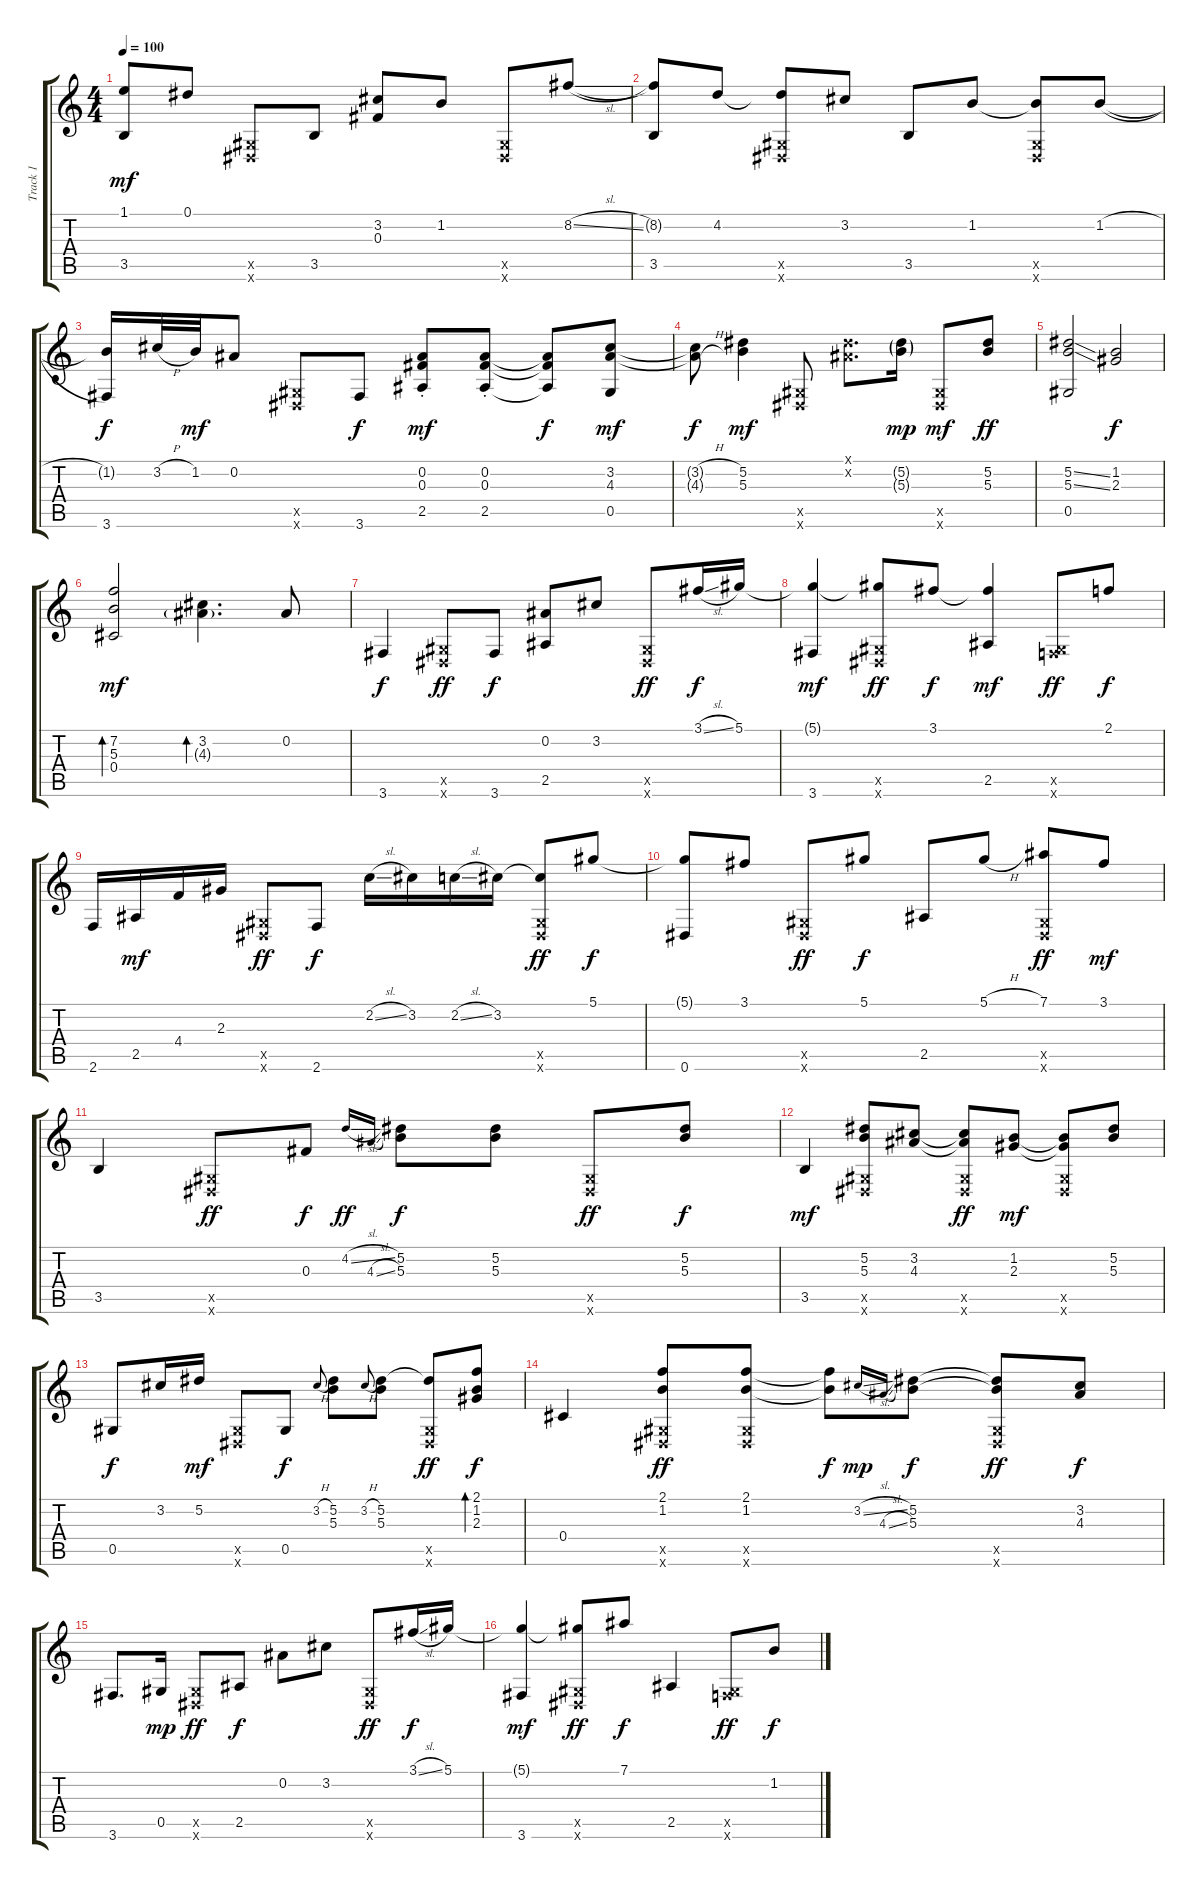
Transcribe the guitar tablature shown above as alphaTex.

\track ("Track 1" "Track 1") {instrument acousticguitarsteel}
\staff {score tabs}
\tuning (Eb4 Bb3 Gb3 Db3 Ab2 Eb2) {hide}
\ts (4 4)
\tempo 100
\clef g2
\ks c
(1.1{t} 3.5).8{dy mf} 0.1.8 (0.5{x} 0.6{x}).8 3.5.8 (3.2 0.3).8 1.2.8 (0.5{x} 0.6{x}).8 8.2{sl}.8 |
(8.2{t} 3.5).8 4.2.8 (4.2{t} 0.5{x} 0.6{x}).8 3.2.8 3.5.8 1.2.8 (1.2{t} 0.5{x} 0.6{x}).8 1.2{h}.8 |
(1.2{t} 3.6).16{dy f} 3.2{h}.32 1.2.32{dy mf} 0.2.8 (0.5{x} 0.6{x}).8 3.6.8{dy f} (0.2{st} 0.3{st} 2.5{st}).8{dy mf} (0.2{st} 0.3{st} 2.5{st}).8 (0.2{t} 0.3{t} 2.5{t}).8{dy f} (3.2 4.3 0.5).8{dy mf} |
(3.2{h t} 4.3{h t}).8{dy f} (5.2 5.3).4{dy mf} (0.5{x} 0.6{x}).8 (0.1{x} 0.2{x}).8{d} (5.2{g} 5.3{g}).16{dy mp} (0.5{x} 0.6{x}).8{dy mf} (5.2 5.3).8{dy ff} |
(5.2{ss} 5.3{ss} 0.5).2 (1.2 2.3).2{dy f} |
(7.2 5.3 0.4).2{bd 120 dy mf} (3.2 4.3{g}).4{d bd 120} 0.2.8 |
3.6.4{dy f} (0.5{x} 0.6{x}).8{dy ff} 3.6.8{dy f} (0.2 2.5).8 3.2.8 (0.5{x} 0.6{x}).8{dy ff} 3.1{sl}.16{dy f} 5.1.16 |
(5.1{t} 3.6).4{dy mf} (5.1{t} 0.5{x} 0.6{x}).8{dy ff} 3.1.8{dy f} (3.1{t} 2.5).4{dy mf} (0.5{x} 2.6{x}).8{dy ff} 2.1.8{dy f} |
2.6.16 2.5.16{dy mf} 4.4.16 2.3.16 (0.5{x} 0.6{x}).8{dy ff} 2.6.8{dy f} 2.2{sl}.16 3.2.16 2.2{sl}.16 3.2.16 (3.2{t} 0.5{x} 0.6{x}).8{dy ff} 5.1.8{dy f} |
(5.1{t} 0.6).8 3.1.8 (0.5{x} 0.6{x}).8{dy ff} 5.1.8{dy f} 2.5.8 5.1{h}.8 (7.1 0.5{x} 0.6{x}).8{dy ff} 3.1.8{dy mf} |
3.5.4 (0.5{x} 0.6{x}).8{dy ff} 0.3.8{dy f} 4.2{sl}.16{gr onbeat dy ff} 4.3{sl}.16{gr onbeat} (5.2 5.3).8{dy f} (5.2 5.3).8 (0.5{x} 0.6{x}).8{dy ff} (5.2 5.3).8{dy f} |
3.5.4{dy mf} (5.2 5.3 0.5{x} 0.6{x}).8 (3.2 4.3).8 (3.2{t} 4.3{t} 0.5{x} 0.6{x}).8{dy ff} (1.2 2.3).8{dy mf} (1.2{t} 2.3{t} 0.5{x} 0.6{x}).8 (5.2 5.3).8 |
0.5.8{dy f} 3.2.16 5.2.16{dy mf} (0.5{x} 0.6{x}).8 0.5.8{dy f} 3.2{h}.8{gr onbeat} (5.2 5.3).8 3.2{h}.8{gr onbeat} (5.2 5.3).8 (5.2{t} 0.5{x} 0.6{x}).8{dy ff} (2.1 1.2 2.3).8{bd 240 dy f} |
0.4.4 (2.1 1.2 0.5{x} 0.6{x}).8{dy ff} (2.1 1.2 0.5{x} 0.6{x}).8 (2.1{t} 1.2{t}).8{dy f} 3.2{sl}.16{gr onbeat dy mp} 4.3{sl}.16{gr onbeat} (5.2 5.3).8{dy f} (5.2{t} 5.3{t} 0.5{x} 0.6{x}).8{dy ff} (3.2 4.3).8{dy f} |
3.6.8{d} 0.5.16{dy mp} (0.5{x} 0.6{x}).8{dy ff} 2.5.8{dy f} 0.2.8 3.2.8 (0.5{x} 0.6{x}).8{dy ff} 3.1{sl}.16{dy f} 5.1.16 |
(5.1{t} 3.6).4{dy mf} (5.1{t} 0.5{x} 0.6{x}).8{dy ff} 7.1.8{dy f} 2.5.4 (0.5{x} 2.6{x}).8{dy ff} 1.2.8{dy f}
